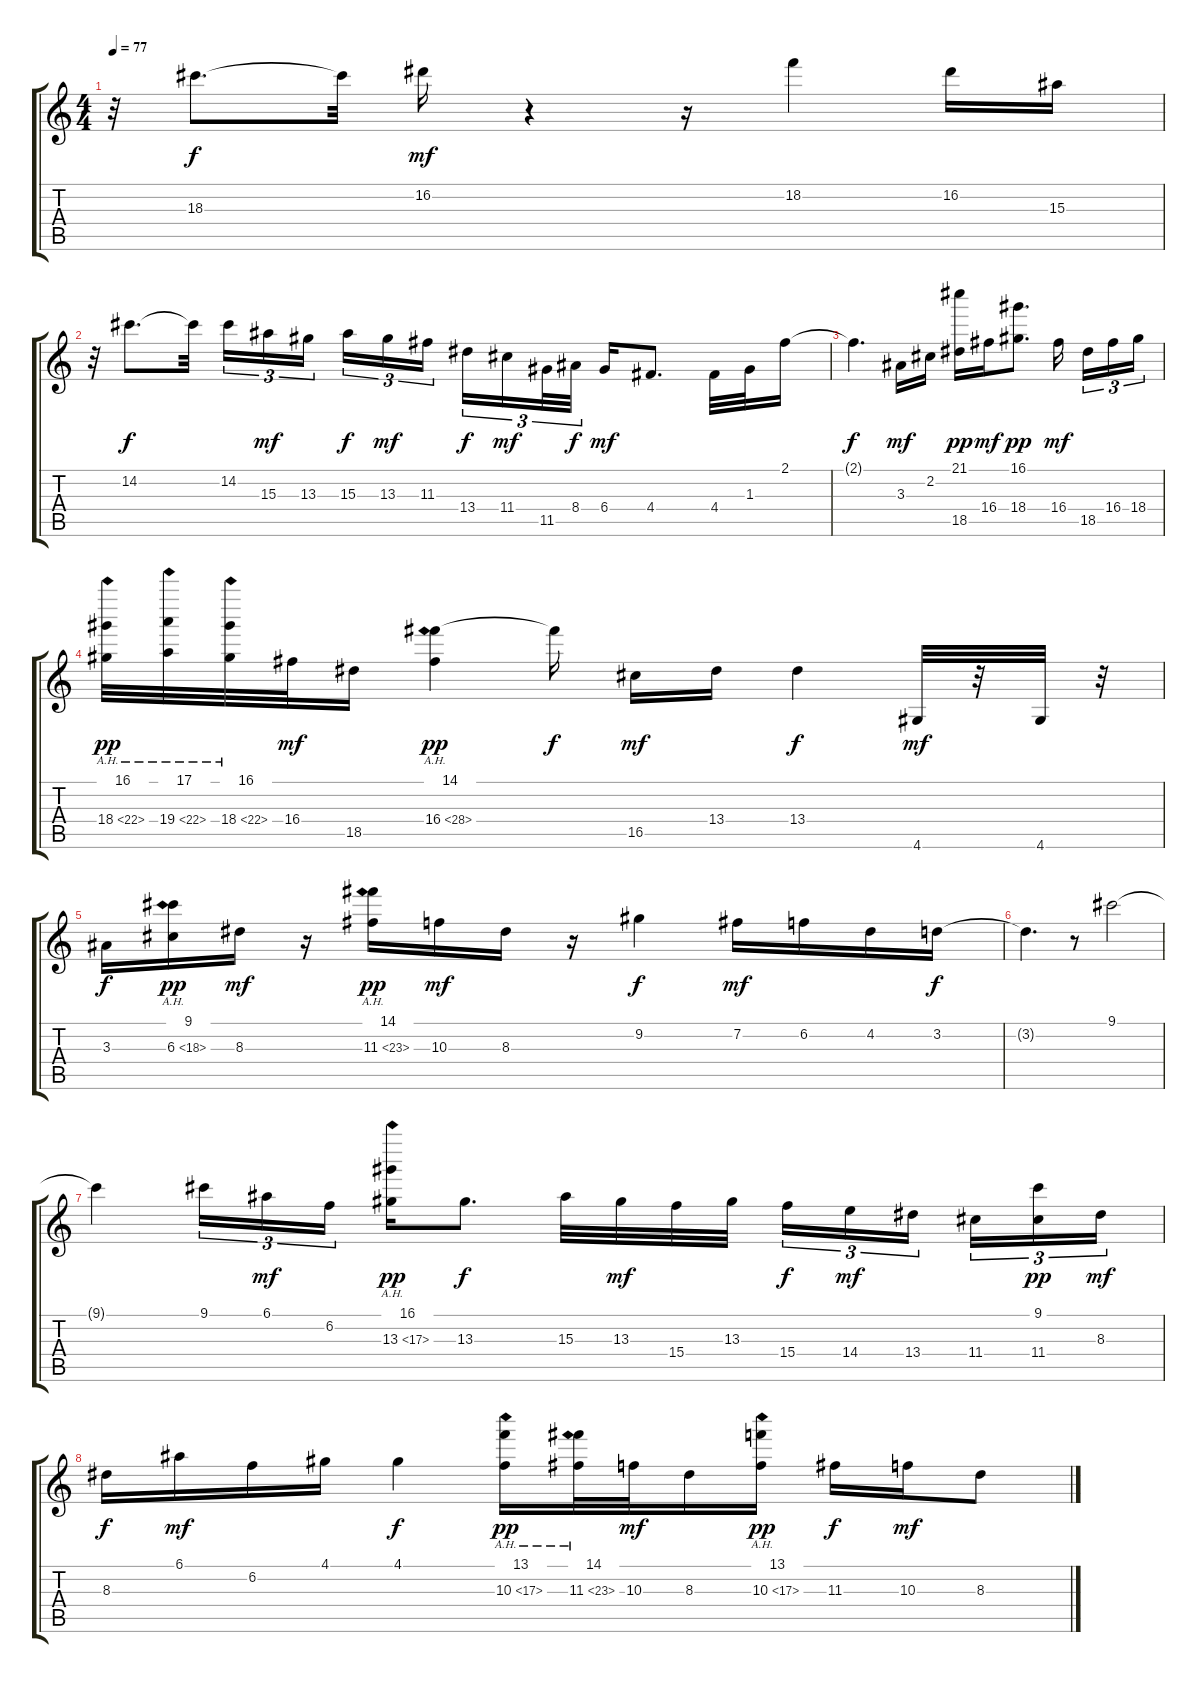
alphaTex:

\track "" {instrument distortionguitar}
\staff {score tabs}
\tuning (E4 B3 G3 D3 A2 E2) {hide}
\ts (4 4)
\tempo 77
\clef g2
\ks c
r.32{dy mf} 18.3.8{d dy f} 18.3{t}.32 16.2.16{dy mf} r.4 r.16 18.2.4 16.2.16 15.3.16 |
r.32 14.2.8{d dy f} 14.2{t}.32 14.2.16{tu (3 2)} 15.3.16{tu (3 2) dy mf} 13.3.16{tu (3 2) beam splitsecondary} 15.3.16{tu (3 2) dy f} 13.3.16{tu (3 2) dy mf} 11.3.16{tu (3 2)} 13.4.16{tu (3 2) dy f} 11.4.16{tu (3 2) dy mf} 11.5.32{tu (3 2)} 8.4.32{tu (3 2) dy f beam splitsecondary} 6.4.16{dy mf} 4.4.8{d} 4.4.32 1.3.32 2.1.16 |
2.1{t}.4{d dy f} 3.3.16{dy mf} 2.2.16 (21.1 18.5).16{dy pp} 16.4.16{dy mf} (16.1 18.4).8{d dy pp} 16.4.16{dy mf beam splitsecondary} 18.5.16{tu (3 2)} 16.4.16{tu (3 2)} 18.4.16{tu (3 2)} |
(16.1 18.4{ah 4}).32{dy pp} (17.1 19.4{ah 3}).32 (16.1 18.4{ah 4}).32 16.4.32{dy mf} 18.5.16 (14.1 16.4{ah 12}).4{dy pp} 14.1{t}.16{dy f} 16.5.16{dy mf} 13.4.16 13.4.4{dy f} 4.6.32{dy mf} r.32 4.6.32 r.32 |
3.3.16{dy f} (9.1 6.3{ah 12}).16{dy pp} 8.3.16{dy mf} r.16 (14.1 11.3{ah 12}).16{dy pp} 10.3.16{dy mf} 8.3.16 r.16 9.2.4{dy f} 7.2.16{dy mf} 6.2.16 4.2.16 3.2.16{dy f} |
3.2{t}.4{d} r.8 9.1.2 |
9.1{t}.4 9.1.16{tu (3 2)} 6.1.16{tu (3 2) dy mf} 6.2.16{tu (3 2) beam splitsecondary} (16.1 13.3{ah 4}).16{dy pp} 13.3.8{d dy f} 15.3.32 13.3.32{dy mf} 15.4.32 13.3.32 15.4.16{tu (3 2) dy f} 14.4.16{tu (3 2) dy mf} 13.4.16{tu (3 2) beam splitsecondary} 11.4.16{tu (3 2)} (9.1 11.4).16{tu (3 2) dy pp} 8.3.16{tu (3 2) dy mf} |
8.3.16{dy f} 6.1.16{dy mf} 6.2.16 4.1.16 4.1.4{dy f} (13.1 10.3{ah 7}).16{dy pp} (14.1 11.3{ah 12}).32 10.3.32{dy mf} 8.3.16 (13.1 10.3{ah 7}).16{dy pp} 11.3.16{dy f} 10.3.16{dy mf} 8.3.8
